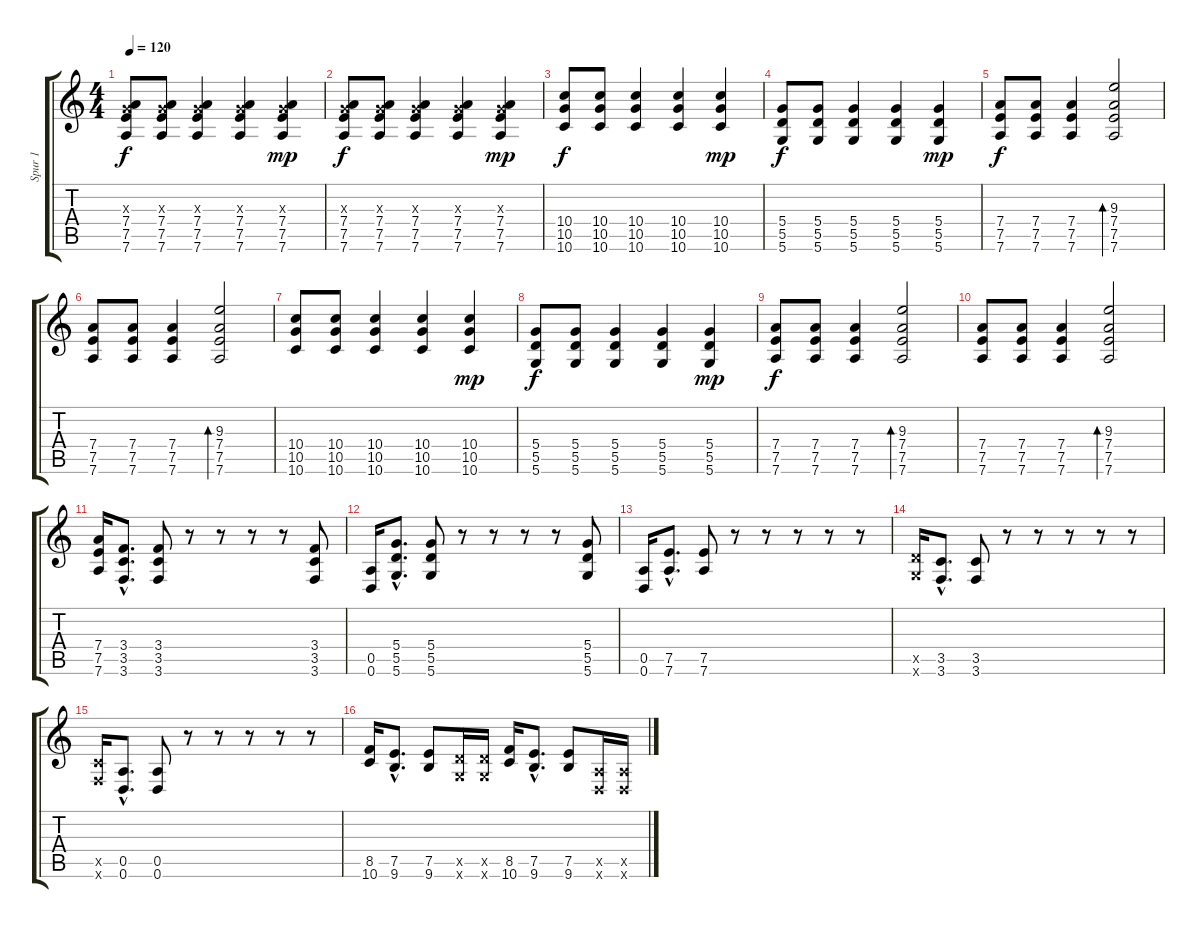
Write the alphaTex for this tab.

\track ("Spur 1" "Spur 1") {instrument acousticguitarsteel}
\staff {score tabs}
\tuning (E4 B3 G3 D3 A2 D2) {hide}
\ts (4 4)
\tempo 120
\clef g2
\ks c
(0.3{x} 7.4 7.5 7.6).8{dy f} (0.3{x} 7.4 7.5 7.6).8 (0.3{x} 7.4 7.5 7.6).4 (0.3{x} 7.4 7.5 7.6).4 (0.3{x} 7.4 7.5 7.6).4{dy mp} |
(0.3{x} 7.4 7.5 7.6).8{dy f} (0.3{x} 7.4 7.5 7.6).8 (0.3{x} 7.4 7.5 7.6).4 (0.3{x} 7.4 7.5 7.6).4 (0.3{x} 7.4 7.5 7.6).4{dy mp} |
(10.4 10.5 10.6).8{dy f} (10.4 10.5 10.6).8 (10.4 10.5 10.6).4 (10.4 10.5 10.6).4 (10.4 10.5 10.6).4{dy mp} |
(5.4 5.5 5.6).8{dy f} (5.4 5.5 5.6).8 (5.4 5.5 5.6).4 (5.4 5.5 5.6).4 (5.4 5.5 5.6).4{dy mp} |
(7.4 7.5 7.6).8{dy f} (7.4 7.5 7.6).8 (7.4 7.5 7.6).4 (9.3 7.4 7.5 7.6).2{bd 120} |
(7.4 7.5 7.6).8 (7.4 7.5 7.6).8 (7.4 7.5 7.6).4 (9.3 7.4 7.5 7.6).2{bd 120} |
(10.4 10.5 10.6).8 (10.4 10.5 10.6).8 (10.4 10.5 10.6).4 (10.4 10.5 10.6).4 (10.4 10.5 10.6).4{dy mp} |
(5.4 5.5 5.6).8{dy f} (5.4 5.5 5.6).8 (5.4 5.5 5.6).4 (5.4 5.5 5.6).4 (5.4 5.5 5.6).4{dy mp} |
(7.4 7.5 7.6).8{dy f} (7.4 7.5 7.6).8 (7.4 7.5 7.6).4 (9.3 7.4 7.5 7.6).2{bd 120} |
(7.4 7.5 7.6).8 (7.4 7.5 7.6).8 (7.4 7.5 7.6).4 (9.3 7.4 7.5 7.6).2{bd 120} |
(7.4 7.5 7.6).16 (3.4{hac} 3.5{hac} 3.6{hac}).8{d} (3.4 3.5 3.6).8 r.8 r.8 r.8 r.8 (3.4 3.5 3.6).8 |
(0.5 0.6).16 (5.4{hac} 5.5{hac} 5.6{hac}).8{d} (5.4 5.5 5.6).8 r.8 r.8 r.8 r.8 (5.4 5.5 5.6).8 |
(0.5 0.6).16 (7.5{hac} 7.6{hac}).8{d instrument distortionguitar} (7.5 7.6).8 r.8 r.8 r.8 r.8 r.8 |
(5.5{x} 5.6{x}).16{instrument electricguitarmuted} (3.5{hac} 3.6{hac}).8{d instrument distortionguitar} (3.5 3.6).8 r.8 r.8 r.8 r.8 r.8 |
(3.5{x} 3.6{x}).16{instrument electricguitarmuted} (0.5{hac} 0.6{hac}).8{d instrument distortionguitar} (0.5 0.6).8 r.8 r.8 r.8 r.8 r.8 |
(8.5 10.6).16{instrument distortionguitar} (7.5{hac} 9.6{hac}).8{d} (7.5 9.6).8 (5.5{x} 5.6{x}).16{instrument electricguitarmuted} (5.5{x} 5.6{x}).16 (8.5 10.6).16{instrument distortionguitar} (7.5{hac} 9.6{hac}).8{d} (7.5 9.6).8 (0.5{x} 0.6{x}).16{instrument electricguitarmuted} (0.5{x} 0.6{x}).16
